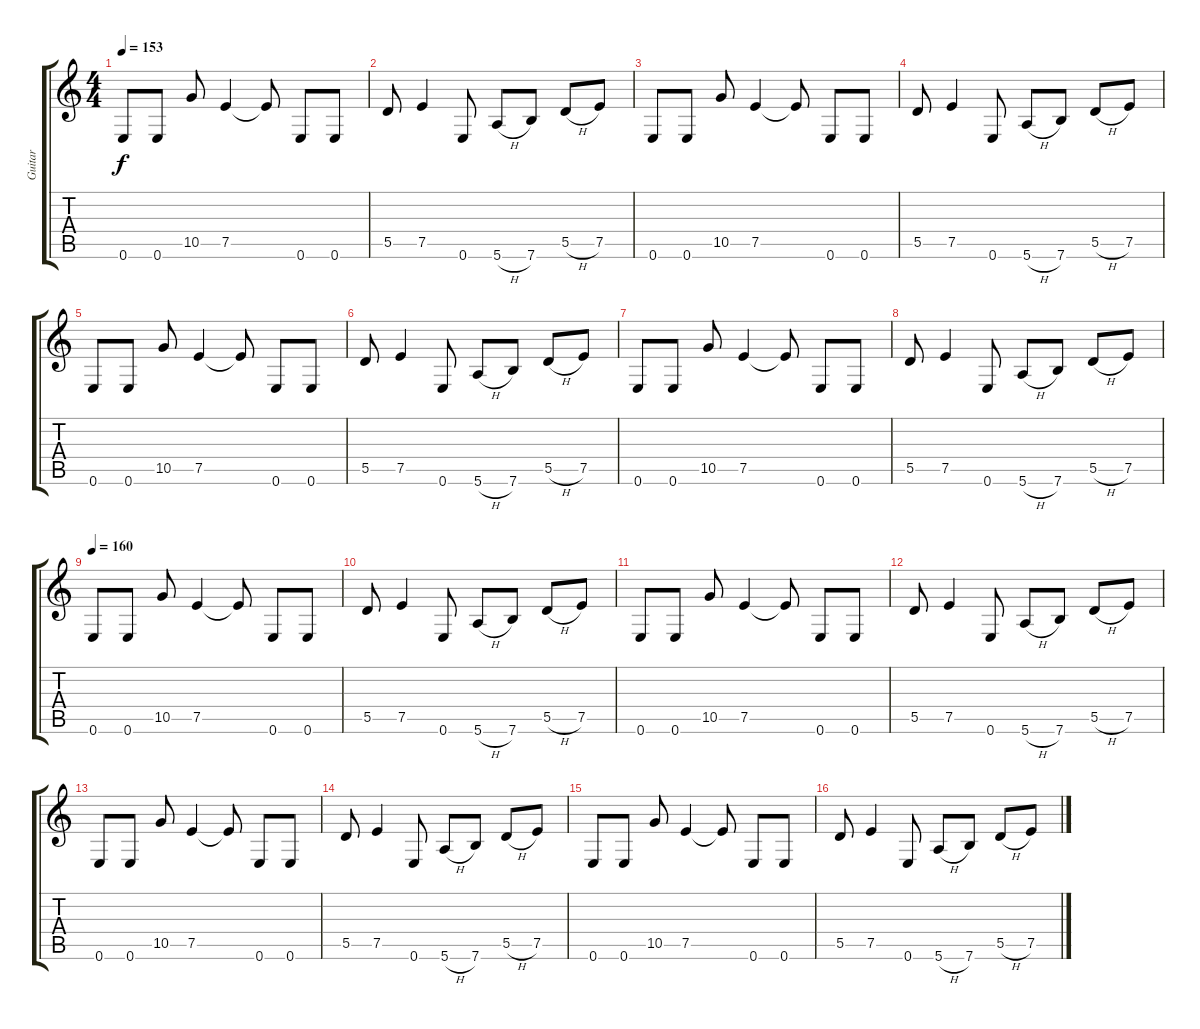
\track ("Guitar" "Guitar") {instrument overdrivenguitar}
\staff {score tabs}
\tuning (E4 B3 G3 D3 A2 E2) {hide}
\ts (4 4)
\tempo 153
\clef g2
\ks c
0.6.8{dy f} 0.6.8 10.5.8 7.5.4 7.5{t}.8 0.6.8 0.6.8 |
5.5.8 7.5.4 0.6.8 5.6{h}.8 7.6.8 5.5{h}.8 7.5.8 |
0.6.8 0.6.8 10.5.8 7.5.4 7.5{t}.8 0.6.8 0.6.8 |
5.5.8 7.5.4 0.6.8 5.6{h}.8 7.6.8 5.5{h}.8 7.5.8 |
0.6.8 0.6.8 10.5.8 7.5.4 7.5{t}.8 0.6.8 0.6.8 |
5.5.8 7.5.4 0.6.8 5.6{h}.8 7.6.8 5.5{h}.8 7.5.8 |
0.6.8 0.6.8 10.5.8 7.5.4 7.5{t}.8 0.6.8 0.6.8 |
5.5.8 7.5.4 0.6.8 5.6{h}.8 7.6.8 5.5{h}.8 7.5.8 |
\tempo 160
0.6.8 0.6.8 10.5.8 7.5.4 7.5{t}.8 0.6.8 0.6.8 |
5.5.8 7.5.4 0.6.8 5.6{h}.8 7.6.8 5.5{h}.8 7.5.8 |
0.6.8 0.6.8 10.5.8 7.5.4 7.5{t}.8 0.6.8 0.6.8 |
5.5.8 7.5.4 0.6.8 5.6{h}.8 7.6.8 5.5{h}.8 7.5.8 |
0.6.8 0.6.8 10.5.8 7.5.4 7.5{t}.8 0.6.8 0.6.8 |
5.5.8 7.5.4 0.6.8 5.6{h}.8 7.6.8 5.5{h}.8 7.5.8 |
0.6.8 0.6.8 10.5.8 7.5.4 7.5{t}.8 0.6.8 0.6.8 |
5.5.8 7.5.4 0.6.8 5.6{h}.8 7.6.8 5.5{h}.8 7.5.8
